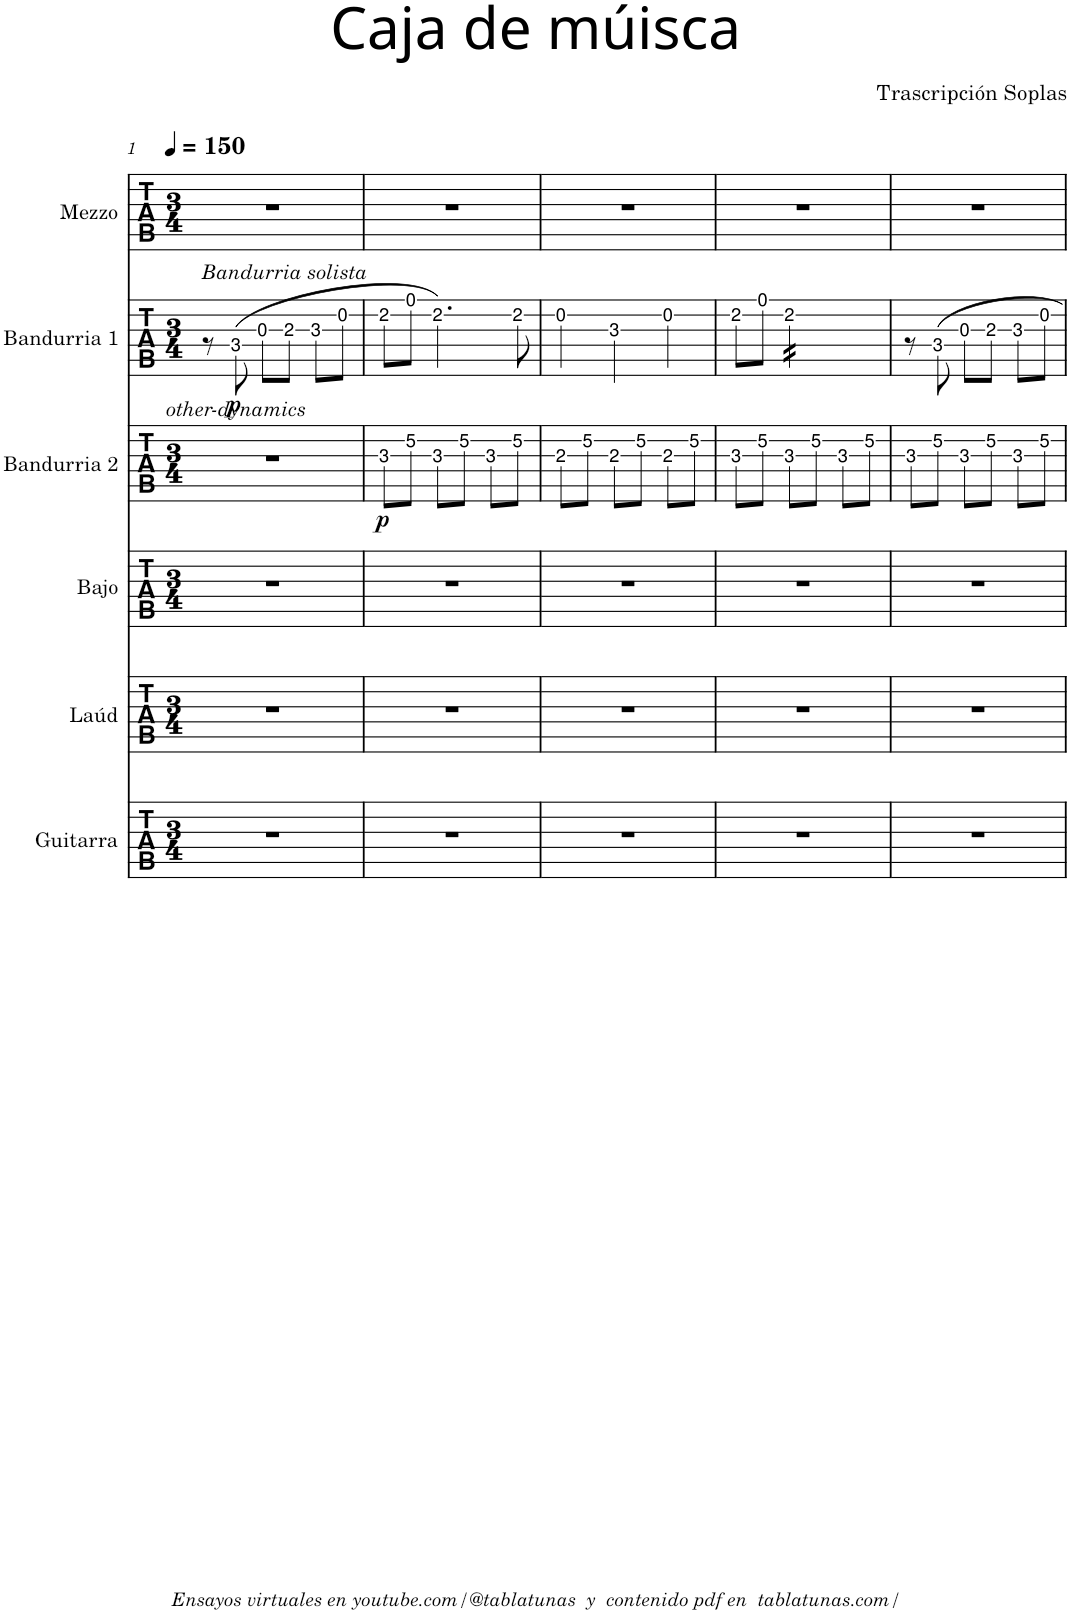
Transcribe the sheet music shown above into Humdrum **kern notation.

**kern	**kern	**kern	**kern	**dynam	**kern	**dynam	**kern
*part6	*part5	*part4	*part3	*part3	*part2	*part2	*part1
*staff6	*staff5	*staff4	*staff3	*staff3	*staff2	*staff2	*staff1
*I"Guitarra	*I"Laúd	*I"Bajo	*I"Bandurria 2	*	*I"Bandurria 1	*	*I"Mezzo
*stria6	*stria6	*stria6	*stria6	*	*stria6	*	*stria6
*	*	*	*	*	*	*	*
*k[f#]	*k[f#]	*k[f#]	*k[f#]	*	*k[f#]	*	*k[f#]
*M3/4	*M3/4	*M3/4	*M3/4	*	*M3/4	*	*M3/4
*MM150	*MM150	*MM150	*MM150	*	*MM150	*	*MM150
=1	=1	=1	=1	=1	=1	=1	=1
!	!	!	!	!	!LO:TX:a:i:t=Bandurria solista	!	!
2.r	2.r	2.r	2.r	.	8r	.	2.r
!	!	!	!	!	!	!LO:DY:b	!
!	!	!	!	!	!	!LO:DY:n=1:b	!
.	.	.	.	.	(8a\	other-dynamics p	.
.	.	.	.	.	8b\L	.	.
.	.	.	.	.	8cc#X\J	.	.
.	.	.	.	.	8dd\L	.	.
.	.	.	.	.	8ee\J	.	.
=2	=2	=2	=2	=2	=2	=2	=2
!	!	!	!	!LO:DY:b	!	!	!
2.r	2.r	2.r	8dd\L	p	8ff#\L	.	2.r
.	.	.	8aa\J	.	8aa\J	.	.
.	.	.	8dd\L	.	4.ff#\)	.	.
.	.	.	8aa\J	.	.	.	.
.	.	.	8dd\L	.	.	.	.
.	.	.	8aa\J	.	8ff#\	.	.
=3	=3	=3	=3	=3	=3	=3	=3
2.r	2.r	2.r	8cc#X\L	.	4ee\	.	2.r
.	.	.	8aa\J	.	.	.	.
.	.	.	8cc#\L	.	4dd\	.	.
.	.	.	8aa\J	.	.	.	.
.	.	.	8cc#\L	.	4ee\	.	.
.	.	.	8aa\J	.	.	.	.
=4	=4	=4	=4	=4	=4	=4	=4
2.r	2.r	2.r	8dd\L	.	8ff#\L	.	2.r
.	.	.	8aa\J	.	8aa\J	.	.
.	.	.	8dd\L	.	2ff#\	.	.
.	.	.	8aa\J	.	.	.	.
.	.	.	8dd\L	.	.	.	.
.	.	.	8aa\J	.	.	.	.
=5	=5	=5	=5	=5	=5	=5	=5
2.r	2.r	2.r	8dd\L	.	8r	.	2.r
.	.	.	8aa\J	.	8a\	.	.
.	.	.	8dd\L	.	8b\L	.	.
.	.	.	8aa\J	.	8cc#X\J	.	.
.	.	.	8dd\L	.	8dd\L	.	.
.	.	.	8aa\J	.	8ee\J	.	.
=	=	=	=	=	=	=	=
*-	*-	*-	*-	*-	*-	*-	*-
